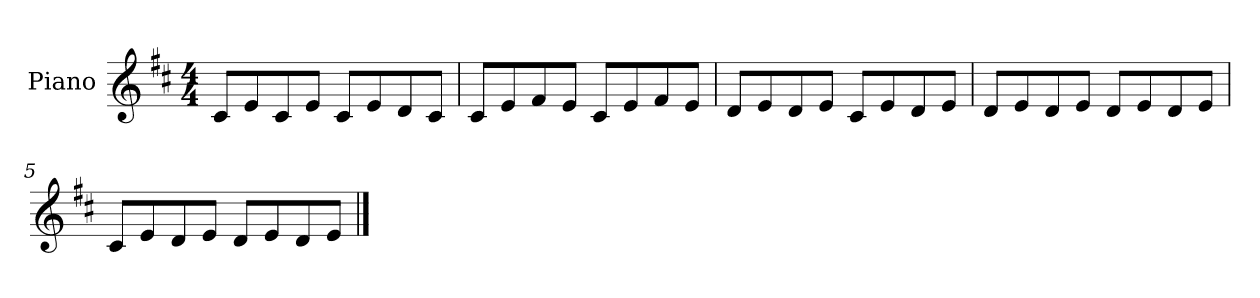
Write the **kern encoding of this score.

**kern
*part1
*staff1
*I"Piano
*I'P-no
*clefG2
*k[f#c#]
*M4/4
*MM90
=1
8c#/L
8e/
8c#/
8e/J
8c#/L
8e/
8d/
8c#/J
=2
8c#/L
8e/
8f#/
8e/J
8c#/L
8e/
8f#/
8e/J
=3
8d/L
8e/
8d/
8e/J
8c#/L
8e/
8d/
8e/J
=4
8d/L
8e/
8d/
8e/J
8d/L
8e/
8d/
8e/J
!!LO:LB:g=z
=5
8c#/L
8e/
8d/
8e/J
8d/L
8e/
8d/
8e/J
==
*-
